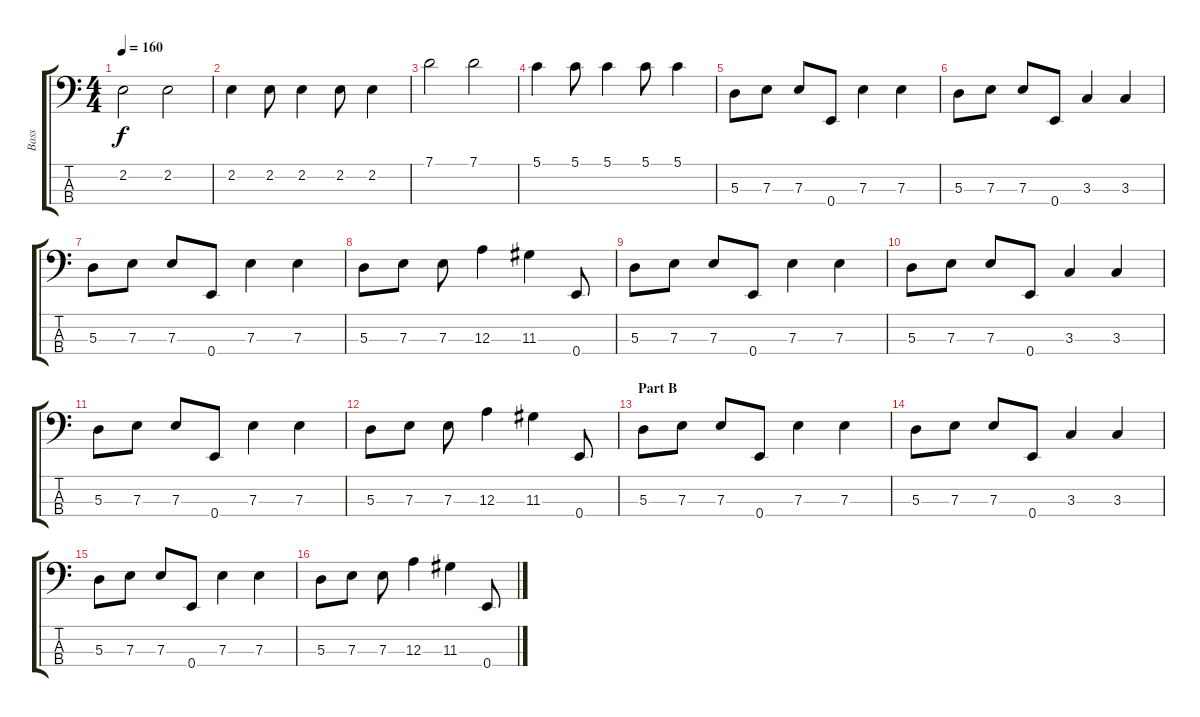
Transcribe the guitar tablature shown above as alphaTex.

\track ("Bass" "Bass") {instrument electricbasspick}
\staff {score tabs}
\tuning (G2 D2 A1 E1) {hide}
\ts (4 4)
\tempo 160
\clef f4
\ks c
2.2.2{dy f} 2.2.2 |
2.2.4 2.2.8 2.2.4 2.2.8 2.2.4 |
7.1.2 7.1.2 |
5.1.4 5.1.8 5.1.4 5.1.8 5.1.4 |
5.3.8 7.3.8 7.3.8 0.4.8 7.3.4 7.3.4 |
5.3.8 7.3.8 7.3.8 0.4.8 3.3.4 3.3.4 |
5.3.8 7.3.8 7.3.8 0.4.8 7.3.4 7.3.4 |
5.3.8 7.3.8 7.3.8 12.3.4 11.3.4 0.4.8 |
5.3.8 7.3.8 7.3.8 0.4.8 7.3.4 7.3.4 |
5.3.8 7.3.8 7.3.8 0.4.8 3.3.4 3.3.4 |
5.3.8 7.3.8 7.3.8 0.4.8 7.3.4 7.3.4 |
5.3.8 7.3.8 7.3.8 12.3.4 11.3.4 0.4.8 |
\section ("" "Part B")
5.3.8 7.3.8 7.3.8 0.4.8 7.3.4 7.3.4 |
5.3.8 7.3.8 7.3.8 0.4.8 3.3.4 3.3.4 |
5.3.8 7.3.8 7.3.8 0.4.8 7.3.4 7.3.4 |
5.3.8 7.3.8 7.3.8 12.3.4 11.3.4 0.4.8
